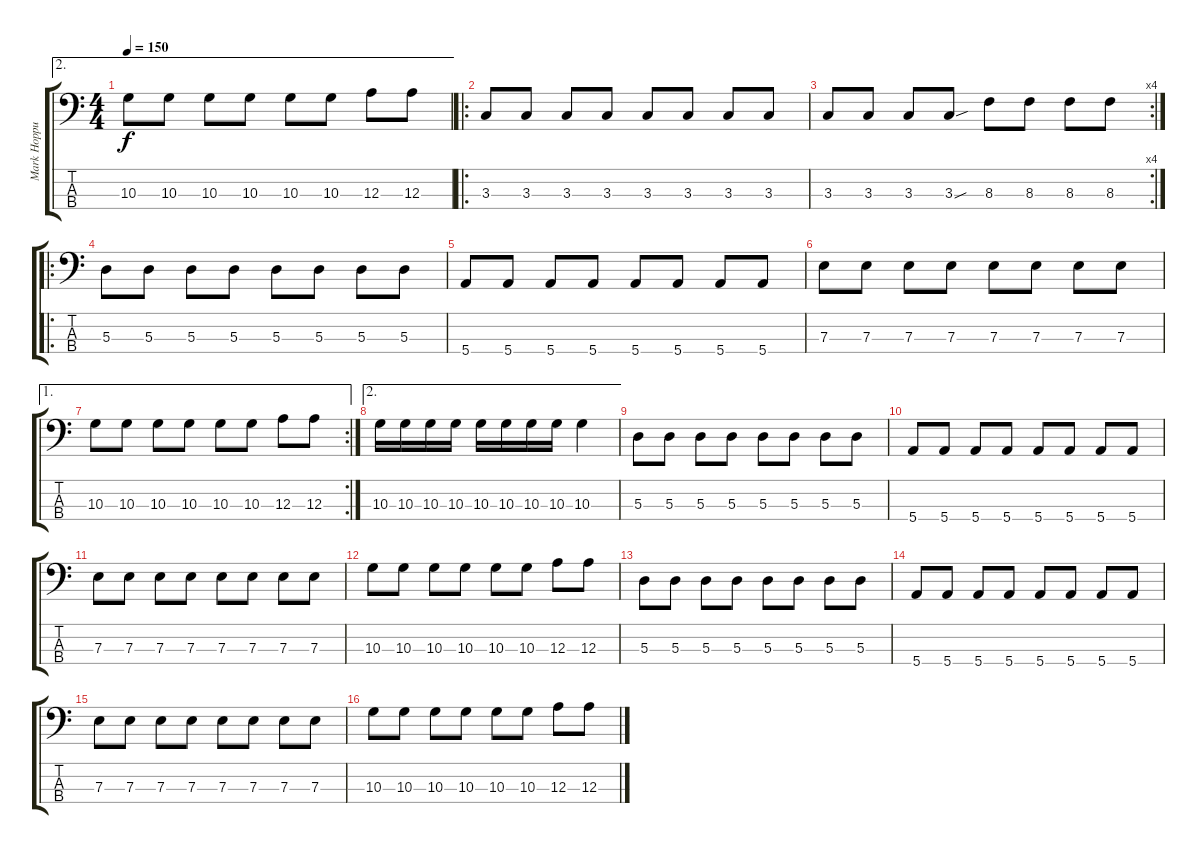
\track ("Mark Hoppus" "Mark Hoppu") {instrument electricbasspick}
\staff {score tabs}
\tuning (G2 D2 A1 E1) {hide}
\ae 2
\ts (4 4)
\tempo 150
\clef f4
\ks c
10.3.8{dy f} 10.3.8 10.3.8 10.3.8 10.3.8 10.3.8 12.3.8 12.3.8 |
\ro
3.3.8 3.3.8 3.3.8 3.3.8 3.3.8 3.3.8 3.3.8 3.3.8 |
\rc 4
3.3.8 3.3.8 3.3.8 3.3{sou}.8 8.3.8 8.3.8 8.3.8 8.3.8 |
\ro
5.3.8 5.3.8 5.3.8 5.3.8 5.3.8 5.3.8 5.3.8 5.3.8 |
5.4.8 5.4.8 5.4.8 5.4.8 5.4.8 5.4.8 5.4.8 5.4.8 |
7.3.8 7.3.8 7.3.8 7.3.8 7.3.8 7.3.8 7.3.8 7.3.8 |
\ae 1
\rc 2
10.3.8 10.3.8 10.3.8 10.3.8 10.3.8 10.3.8 12.3.8 12.3.8 |
\ae 2
10.3.16 10.3.16 10.3.16 10.3.16 10.3.16 10.3.16 10.3.16 10.3.16 10.3.4 |
5.3.8 5.3.8 5.3.8 5.3.8 5.3.8 5.3.8 5.3.8 5.3.8 |
5.4.8 5.4.8 5.4.8 5.4.8 5.4.8 5.4.8 5.4.8 5.4.8 |
7.3.8 7.3.8 7.3.8 7.3.8 7.3.8 7.3.8 7.3.8 7.3.8 |
10.3.8 10.3.8 10.3.8 10.3.8 10.3.8 10.3.8 12.3.8 12.3.8 |
5.3.8 5.3.8 5.3.8 5.3.8 5.3.8 5.3.8 5.3.8 5.3.8 |
5.4.8 5.4.8 5.4.8 5.4.8 5.4.8 5.4.8 5.4.8 5.4.8 |
7.3.8 7.3.8 7.3.8 7.3.8 7.3.8 7.3.8 7.3.8 7.3.8 |
10.3.8 10.3.8 10.3.8 10.3.8 10.3.8 10.3.8 12.3.8 12.3.8
